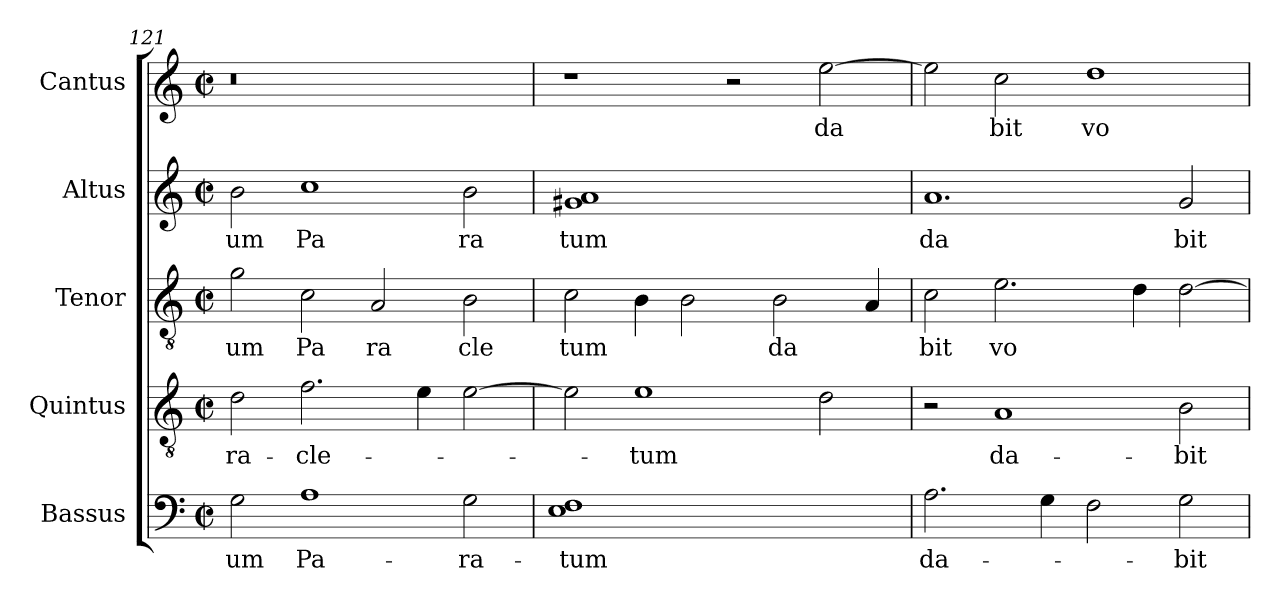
**kern	**text	**kern	**text	**kern	**text	**kern	**text	**kern	**text
*part5	*part5	*part4	*part4	*part3	*part3	*part2	*part2	*part1	*part1
*staff5	*staff5	*staff4	*staff4	*staff3	*staff3	*staff2	*staff2	*staff1	*staff1
*I"Bassus	*	*I"Quintus	*	*I"Tenor	*	*I"Altus	*	*I"Cantus	*
*clefF4	*	*clefGv2	*	*clefGv2	*	*clefG2	*	*clefG2	*
*M2/2	*	*M2/2	*	*M2/2	*	*M2/2	*	*M2/2	*
*met(c|)	*	*met(c|)	*	*met(c|)	*	*met(c|)	*	*met(c|)	*
=121	=121	=121	=121	=121	=121	=121	=121	=121	=121
!	!LO:LY:b:cj	!	!LO:LY:b:cj	!	!LO:LY:b:cj	!	!LO:LY:b:cj	!	!
2G\	-um	2d\	-ra-	2g\	um	2b\	um	0r	.
!	!LO:LY:b:cj	!	!LO:LY:b	!	!LO:LY:b:cj	!	!LO:LY:b:cj	!	!
1A	Pa-	2.f\	-cle-	2c\	Pa	1cc	Pa	.	.
!	!	!	!	!	!LO:LY:b:cj	!	!	!	!
.	.	.	.	2A/	ra	.	.	.	.
.	.	4e\	.	.	.	.	.	.	.
!	!LO:LY:b:cj	!	!	!	!LO:LY:b:cj	!	!LO:LY:b:cj	!	!
2G\	-ra-	[>2e\	.	2B\	cle	2b\	ra	.	.
=122	=122	=122	=122	=122	=122	=122	=122	=122	=122
!	!LO:LY:b:cj	!	!	!	!LO:LY:b	!	!LO:LY:b:cj	!	!
1F 1E	-tum	2e\]	.	2c\	tum	1a 1g#X	tum	1r	.
!	!	!	!LO:LY:b:cj	!	!	!	!	!	!
.	.	1e	-tum	4B\	.	.	.	.	.
.	.	.	.	2B\	.	.	.	.	.
1ryy	.	.	.	.	.	1ryy	.	2r	.
!	!	!	!	!	!LO:LY:b:cj	!	!	!	!
.	.	.	.	2B\	da	.	.	.	.
!	!	!	!	!	!	!	!	!	!LO:LY:b:cj
.	.	2d\	.	.	.	.	.	[>2ee\	da
.	.	.	.	4A/	.	.	.	.	.
=123	=123	=123	=123	=123	=123	=123	=123	=123	=123
!	!LO:LY:b:cj	!	!	!	!LO:LY:b:cj	!	!LO:LY:b:cj	!	!
2.A\	da-	2r	.	2c\	bit	1.a	da	2ee\]	.
!	!	!	!LO:LY:b:cj	!	!LO:LY:b:cj	!	!	!	!LO:LY:b:cj
.	.	1A	da-	2.e\	vo	.	.	2cc\	bit
4G\	.	.	.	.	.	.	.	.	.
!	!	!	!	!	!	!	!	!	!LO:LY:b:cj
2F\	.	.	.	.	.	.	.	1dd	vo
.	.	.	.	4d\	.	.	.	.	.
!	!LO:LY:b:cj	!	!LO:LY:b:cj	!	!	!	!LO:LY:b:cj	!	!
2G\	-bit	2B\	-bit	[>2d\	.	2g/	bit	.	.
=	=	=	=	=	=	=	=	=	=
*-	*-	*-	*-	*-	*-	*-	*-	*-	*-
